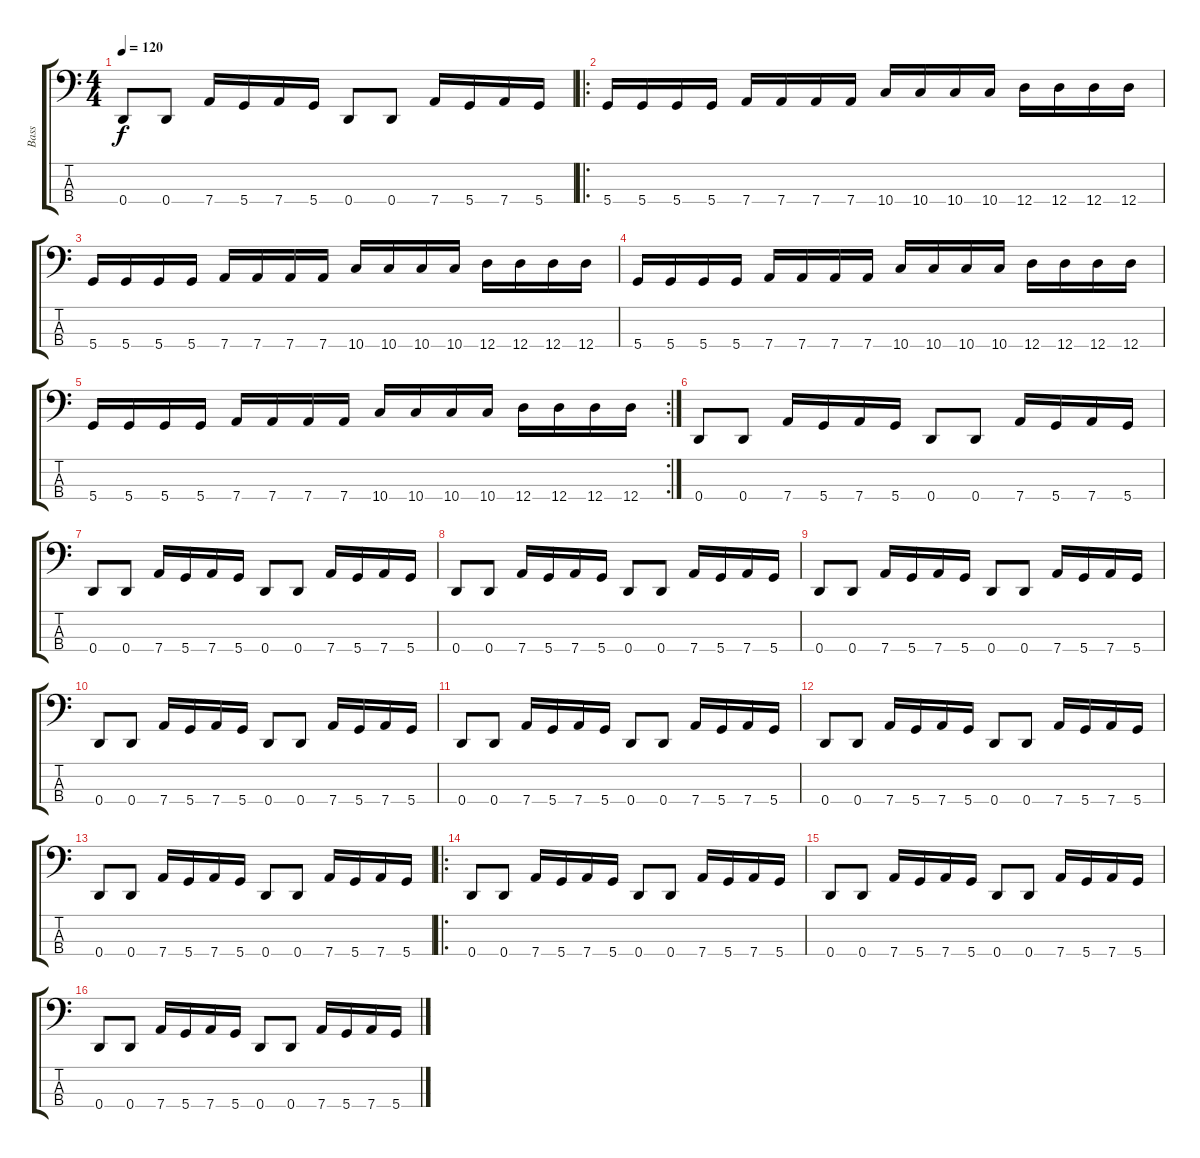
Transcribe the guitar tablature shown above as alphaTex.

\track ("Bass" "Bass") {instrument fretlessbass}
\staff {score tabs}
\tuning (G2 D2 A1 D1) {hide}
\ts (4 4)
\tempo 120
\clef f4
\ks c
0.4.8{dy f} 0.4.8 7.4.16 5.4.16 7.4.16 5.4.16 0.4.8 0.4.8 7.4.16 5.4.16 7.4.16 5.4.16 |
\ro
5.4.16 5.4.16 5.4.16 5.4.16 7.4.16 7.4.16 7.4.16 7.4.16 10.4.16 10.4.16 10.4.16 10.4.16 12.4.16 12.4.16 12.4.16 12.4.16 |
5.4.16 5.4.16 5.4.16 5.4.16 7.4.16 7.4.16 7.4.16 7.4.16 10.4.16 10.4.16 10.4.16 10.4.16 12.4.16 12.4.16 12.4.16 12.4.16 |
5.4.16 5.4.16 5.4.16 5.4.16 7.4.16 7.4.16 7.4.16 7.4.16 10.4.16 10.4.16 10.4.16 10.4.16 12.4.16 12.4.16 12.4.16 12.4.16 |
\rc 2
5.4.16 5.4.16 5.4.16 5.4.16 7.4.16 7.4.16 7.4.16 7.4.16 10.4.16 10.4.16 10.4.16 10.4.16 12.4.16 12.4.16 12.4.16 12.4.16 |
0.4.8 0.4.8 7.4.16 5.4.16 7.4.16 5.4.16 0.4.8 0.4.8 7.4.16 5.4.16 7.4.16 5.4.16 |
0.4.8 0.4.8 7.4.16 5.4.16 7.4.16 5.4.16 0.4.8 0.4.8 7.4.16 5.4.16 7.4.16 5.4.16 |
0.4.8 0.4.8 7.4.16 5.4.16 7.4.16 5.4.16 0.4.8 0.4.8 7.4.16 5.4.16 7.4.16 5.4.16 |
0.4.8 0.4.8 7.4.16 5.4.16 7.4.16 5.4.16 0.4.8 0.4.8 7.4.16 5.4.16 7.4.16 5.4.16 |
0.4.8 0.4.8 7.4.16 5.4.16 7.4.16 5.4.16 0.4.8 0.4.8 7.4.16 5.4.16 7.4.16 5.4.16 |
0.4.8 0.4.8 7.4.16 5.4.16 7.4.16 5.4.16 0.4.8 0.4.8 7.4.16 5.4.16 7.4.16 5.4.16 |
0.4.8 0.4.8 7.4.16 5.4.16 7.4.16 5.4.16 0.4.8 0.4.8 7.4.16 5.4.16 7.4.16 5.4.16 |
0.4.8 0.4.8 7.4.16 5.4.16 7.4.16 5.4.16 0.4.8 0.4.8 7.4.16 5.4.16 7.4.16 5.4.16 |
\ro
0.4.8 0.4.8 7.4.16 5.4.16 7.4.16 5.4.16 0.4.8 0.4.8 7.4.16 5.4.16 7.4.16 5.4.16 |
0.4.8 0.4.8 7.4.16 5.4.16 7.4.16 5.4.16 0.4.8 0.4.8 7.4.16 5.4.16 7.4.16 5.4.16 |
0.4.8 0.4.8 7.4.16 5.4.16 7.4.16 5.4.16 0.4.8 0.4.8 7.4.16 5.4.16 7.4.16 5.4.16
